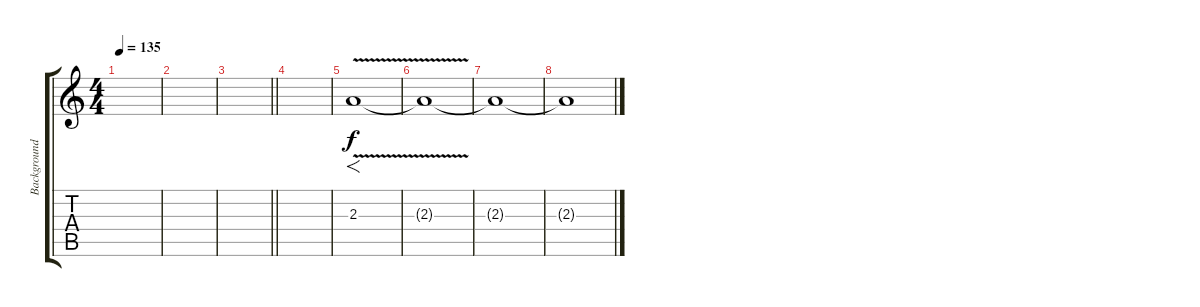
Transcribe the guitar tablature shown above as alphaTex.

\track ("Background Guitar" "Background") {instrument distortionguitar}
\staff {score tabs}
\tuning (E4 B3 G3 D3 A2 D2) {hide}
\ts (4 4)
\tempo 135
\clef g2
\ks c
|
|
\barLineRight lightlight
|
|
2.3{v}.1{f dy f} |
2.3{t}.1{volume 2} |
2.3{t}.1 |
2.3{t}.1
